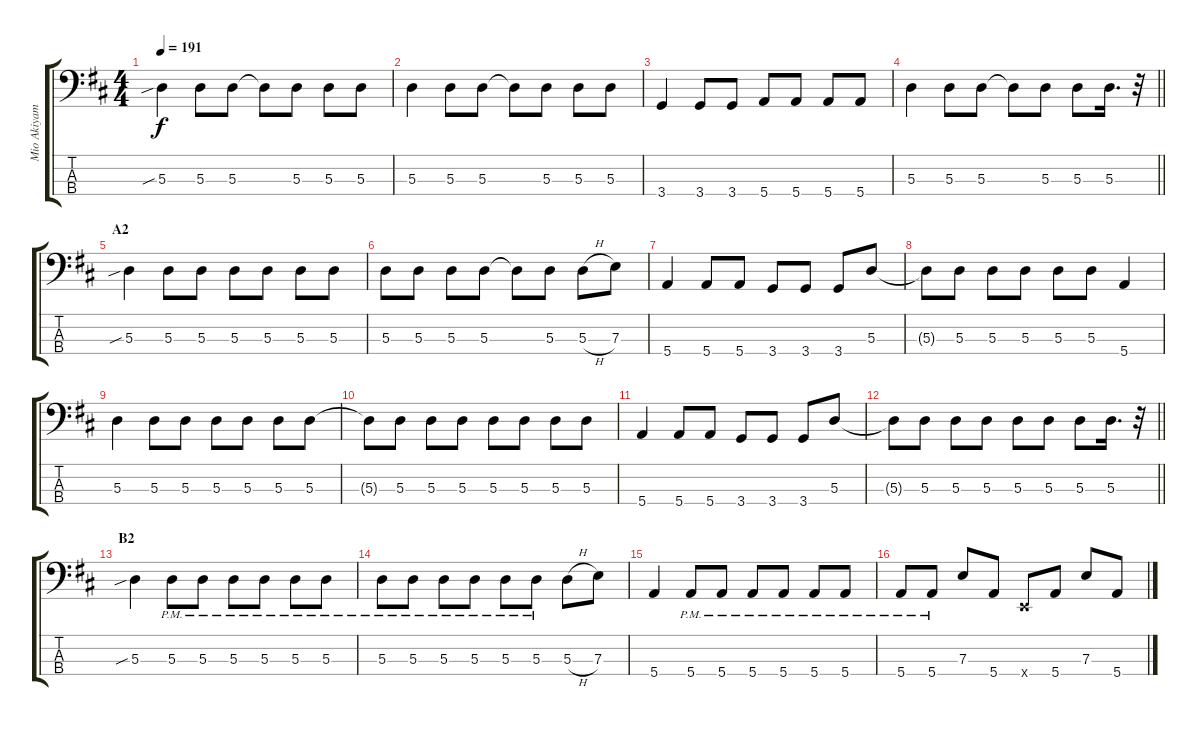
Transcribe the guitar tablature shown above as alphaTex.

\track ("Mio Akiyama" "Mio Akiyam") {instrument electricbasspick}
\staff {score tabs}
\tuning (G2 D2 A1 E1) {hide}
\ts (4 4)
\tempo 191
\clef f4
\ks d
5.3{sib}.4{dy f} 5.3.8 5.3.8 5.3{t}.8 5.3.8 5.3.8 5.3.8 |
5.3.4 5.3.8 5.3.8 5.3{t}.8 5.3.8 5.3.8 5.3.8 |
3.4.4 3.4.8 3.4.8 5.4.8 5.4.8 5.4.8 5.4.8 |
\barLineRight lightlight
5.3.4 5.3.8 5.3.8 5.3{t}.8 5.3.8 5.3.8 5.3.16{d} r.32 |
\section ("" "A2")
5.3{sib}.4 5.3.8 5.3.8 5.3.8 5.3.8 5.3.8 5.3.8 |
5.3.8 5.3.8 5.3.8 5.3.8 5.3{t}.8 5.3.8 5.3{h}.8 7.3.8 |
5.4.4 5.4.8 5.4.8 3.4.8 3.4.8 3.4.8 5.3.8 |
5.3{t}.8 5.3.8 5.3.8 5.3.8 5.3.8 5.3.8 5.4.4 |
5.3.4 5.3.8 5.3.8 5.3.8 5.3.8 5.3.8 5.3.8 |
5.3{t}.8 5.3.8 5.3.8 5.3.8 5.3.8 5.3.8 5.3.8 5.3.8 |
5.4.4 5.4.8 5.4.8 3.4.8 3.4.8 3.4.8 5.3.8 |
\barLineRight lightlight
5.3{t}.8 5.3.8 5.3.8 5.3.8 5.3.8 5.3.8 5.3.8 5.3.16{d} r.32 |
\section ("" "B2")
5.3{sib}.4 5.3{pm}.8 5.3{pm}.8 5.3{pm}.8 5.3{pm}.8 5.3{pm}.8 5.3{pm}.8 |
5.3{pm}.8 5.3{pm}.8 5.3{pm}.8 5.3{pm}.8 5.3{pm}.8 5.3{pm}.8 5.3{h}.8 7.3.8 |
5.4.4 5.4{pm}.8 5.4{pm}.8 5.4{pm}.8 5.4{pm}.8 5.4{pm}.8 5.4{pm}.8 |
5.4{pm}.8 5.4{pm}.8 7.3.8 5.4.8 0.4{x}.8 5.4.8 7.3.8 5.4.8
